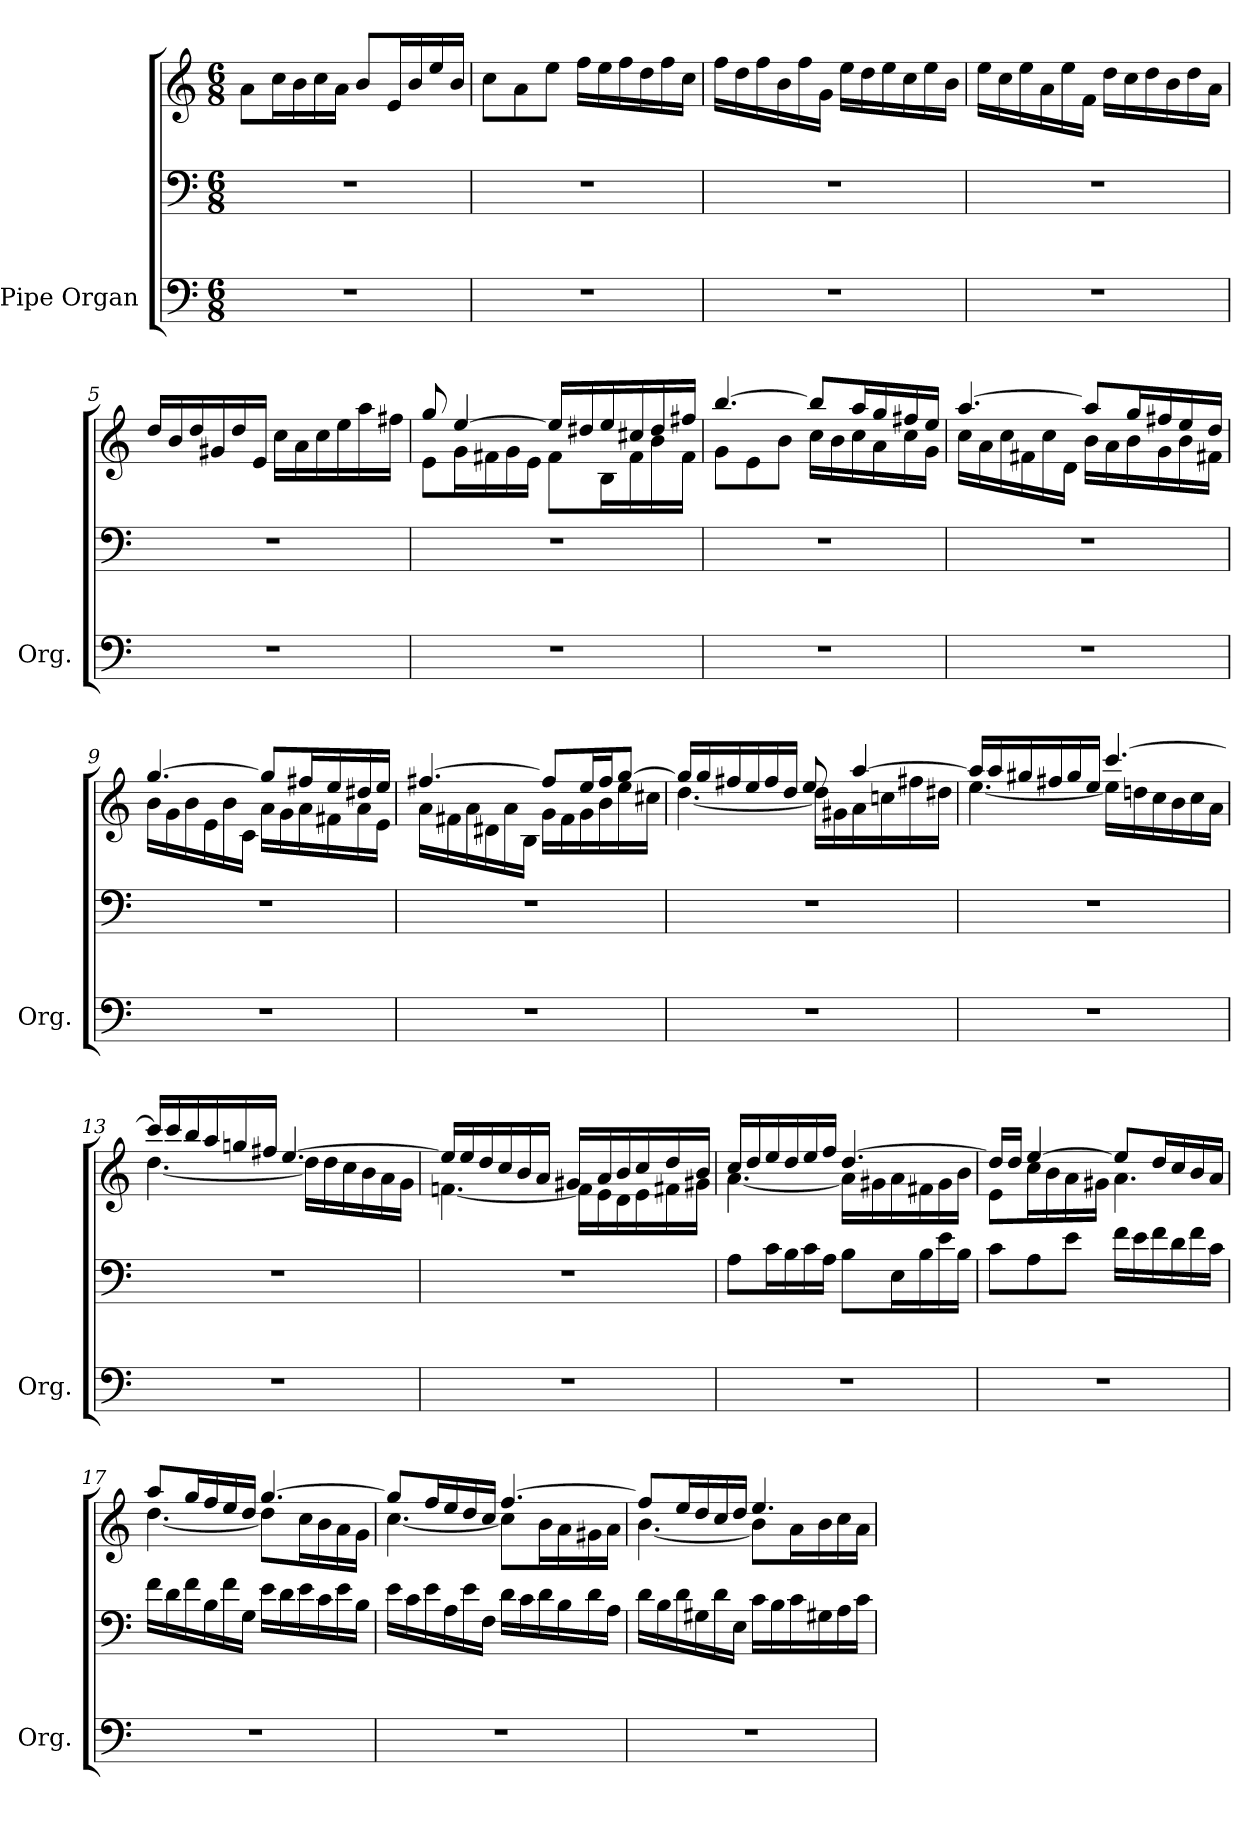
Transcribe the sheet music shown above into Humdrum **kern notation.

**kern	**kern	**kern
*part1	*part1	*part1
*staff3	*staff2	*staff1
*I"Pipe Organ	*	*
*I'Org.	*	*
*clefF4	*clefF4	*clefG2
*k[]	*k[]	*k[]
*M6/8	*M6/8	*M6/8
*MM70	*MM70	*MM70
=1	=1	=1
2.r	2.r	8a\L
.	.	16cc\L
.	.	16b\
.	.	16cc\
.	.	16a\JJ
.	.	8b/L
.	.	16e/L
.	.	16b/
.	.	16ee/
.	.	16b/JJ
=2	=2	=2
2.r	2.r	8cc\L
.	.	8a\
.	.	8ee\J
.	.	16ff\LL
.	.	16ee\
.	.	16ff\
.	.	16dd\
.	.	16ff\
.	.	16cc\JJ
=3	=3	=3
2.r	2.r	16ff\LL
.	.	16dd\
.	.	16ff\
.	.	16b\
.	.	16ff\
.	.	16g\JJ
.	.	16ee\LL
.	.	16dd\
.	.	16ee\
.	.	16cc\
.	.	16ee\
.	.	16b\JJ
=4	=4	=4
2.r	2.r	16ee\LL
.	.	16cc\
.	.	16ee\
.	.	16a\
.	.	16ee\
.	.	16f\JJ
.	.	16dd\LL
.	.	16cc\
.	.	16dd\
.	.	16b\
.	.	16dd\
.	.	16a\JJ
!!LO:LB:g=z
=5	=5	=5
2.r	2.r	16dd/LL
.	.	16b/
.	.	16dd/
.	.	16g#X/
.	.	16dd/
.	.	16e/JJ
.	.	16cc\LL
.	.	16a\
.	.	16cc\
.	.	16ee\
.	.	16aa\
.	.	16ff#X\JJ
=6	=6	=6
*	*	*^
2.r	2.r	8gg/	8e\L
.	.	[4ee/	16g\L
.	.	.	16f#X\
.	.	.	16g\
.	.	.	16e\JJ
.	.	16ee/LL]	8f#\L
.	.	16dd#X/	.
.	.	16ee/	16B\L
.	.	16cc#X/	16f#\
.	.	16dd#/	16b\
.	.	16ff#X/JJ	16f#\JJ
=7	=7	=7	=7
2.r	2.r	[4.bb/	8g\L
.	.	.	8e\
.	.	.	8b\J
.	.	8bb/L]	16cc\LL
.	.	.	16b\
.	.	16aa/L	16cc\
.	.	16gg/	16a\
.	.	16ff#X/	16cc\
.	.	16ee/JJ	16g\JJ
!!LO:LB:g=z	!!
=8	=8	=8	=8
2.r	2.r	[4.aa/	16cc\LL
.	.	.	16a\
.	.	.	16cc\
.	.	.	16f#X\
.	.	.	16cc\
.	.	.	16d\JJ
.	.	8aa/L]	16b\LL
.	.	.	16a\
.	.	16gg/L	16b\
.	.	16ff#X/	16g\
.	.	16ee/	16b\
.	.	16dd/JJ	16f#X\JJ
=9	=9	=9	=9
2.r	2.r	[4.gg/	16b\LL
.	.	.	16g\
.	.	.	16b\
.	.	.	16e\
.	.	.	16b\
.	.	.	16c\JJ
.	.	8gg/L]	16a\LL
.	.	.	16g\
.	.	16ff#X/L	16a\
.	.	16ee/	16f#X\
.	.	16dd#X/	16a\
.	.	16ee/JJ	16e\JJ
=10	=10	=10	=10
2.r	2.r	[4.ff#X/	16a\LL
.	.	.	16f#X\
.	.	.	16a\
.	.	.	16d#X\
.	.	.	16a\
.	.	.	16B\JJ
.	.	8ff#/L]	16g\LL
.	.	.	16f#\
.	.	16ee/L	16g\
.	.	16ff#/J	16b\
.	.	[8gg/J	16ee\
.	.	.	16cc#X\JJ
!!LO:LB:g=z	!!
=11	=11	=11	=11
2.r	2.r	16gg/LL]	[4.dd\
.	.	16gg/	.
.	.	16ff#X/	.
.	.	16ee/	.
.	.	16ff#/	.
.	.	16dd/JJ	.
.	.	8ee/	16dd\LL]
.	.	.	16g#X\
.	.	[4aa/	16a\
.	.	.	16ccn\
.	.	.	16ff#X\
.	.	.	16dd#X\JJ
=12	=12	=12	=12
2.r	2.r	16aa/LL]	[4.ee\
.	.	16aa/	.
.	.	16gg#X/	.
.	.	16ff#X/	.
.	.	16gg#/	.
.	.	16ee/JJ	.
.	.	[4.ccc/	16ee\LL]
.	.	.	16ddn\
.	.	.	16cc\
.	.	.	16b\
.	.	.	16cc\
.	.	.	16a\JJ
!!LO:PB:g=z	!!
=13	=13	=13	=13
2.r	2.r	16ccc/LL]	[4.dd\
.	.	16ccc/	.
.	.	16bb/	.
.	.	16aa/	.
.	.	16ggn/	.
.	.	16ff#X/JJ	.
.	.	[4.ee/	16dd\LL]
.	.	.	16dd\
.	.	.	16cc\
.	.	.	16b\
.	.	.	16a\
.	.	.	16g\JJ
=14	=14	=14	=14
2.r	2.r	16ee/LL]	[4.fn\
.	.	16ee/	.
.	.	16dd/	.
.	.	16cc/	.
.	.	16b/	.
.	.	16a/JJ	.
.	.	16g#X/LL	16f\LL]
.	.	16a/	16e\
.	.	16b/	16d\
.	.	16cc/	16e\
.	.	16dd/	16f#X\
.	.	16b/JJ	16g#X\JJ
!!LO:LB:g=z	!!
=15	=15	=15	=15
2.r	8A\L	16cc/LL	[4.a\
.	.	16dd/	.
.	16c\L	16ee/	.
.	16B\	16dd/	.
.	16c\	16ee/	.
.	16A\JJ	16ff/JJ	.
.	8B\L	[4.dd/	16a\LL]
.	.	.	16g#X\
.	16E\L	.	16a\
.	16B\	.	16f#X\
.	16e\	.	16g#\
.	16B\JJ	.	16b\JJ
=16	=16	=16	=16
2.r	8c\L	16dd/LL]	8e\L
.	.	16dd/JJ	.
.	8A\	[4ee/	16cc\L
.	.	.	16b\
.	8e\J	.	16a\
.	.	.	16g#X\JJ
.	16f\LL	8ee/L]	4.a\
.	16e\	.	.
.	16f\	16dd/L	.
.	16d\	16cc/	.
.	16f\	16b/	.
.	16c\JJ	16a/JJ	.
=17	=17	=17	=17
2.r	16f\LL	8aa/L	[4.dd\
.	16d\	.	.
.	16f\	16gg/L	.
.	16B\	16ff/	.
.	16f\	16ee/	.
.	16G\JJ	16dd/JJ	.
.	16e\LL	[4.gg/	8dd\L]
.	16d\	.	.
.	16e\	.	16cc\L
.	16c\	.	16b\
.	16e\	.	16a\
.	16B\JJ	.	16g\JJ
!!LO:LB:g=z	!!
=18	=18	=18	=18
2.r	16e\LL	8gg/L]	[4.cc\
.	16c\	.	.
.	16e\	16ff/L	.
.	16A\	16ee/	.
.	16e\	16dd/	.
.	16F\JJ	16cc/JJ	.
.	16d\LL	[4.ff/	8cc\L]
.	16c\	.	.
.	16d\	.	16b\L
.	16B\	.	16a\
.	16d\	.	16g#X\
.	16A\JJ	.	16a\JJ
=19	=19	=19	=19
2.r	16d\LL	8ff/L]	[4.b\
.	16B\	.	.
.	16d\	16ee/L	.
.	16G#X\	16dd/	.
.	16d\	16cc/	.
.	16E\JJ	16dd/JJ	.
.	16c\LL	4.ee/	8b\L]
.	16B\	.	.
.	16c\	.	16a\L
.	16G#X\	.	16b\
.	16A\	.	16cc\
.	16c\JJ	.	16a\JJ
*	*	*v	*v
=	=	=
*-	*-	*-
